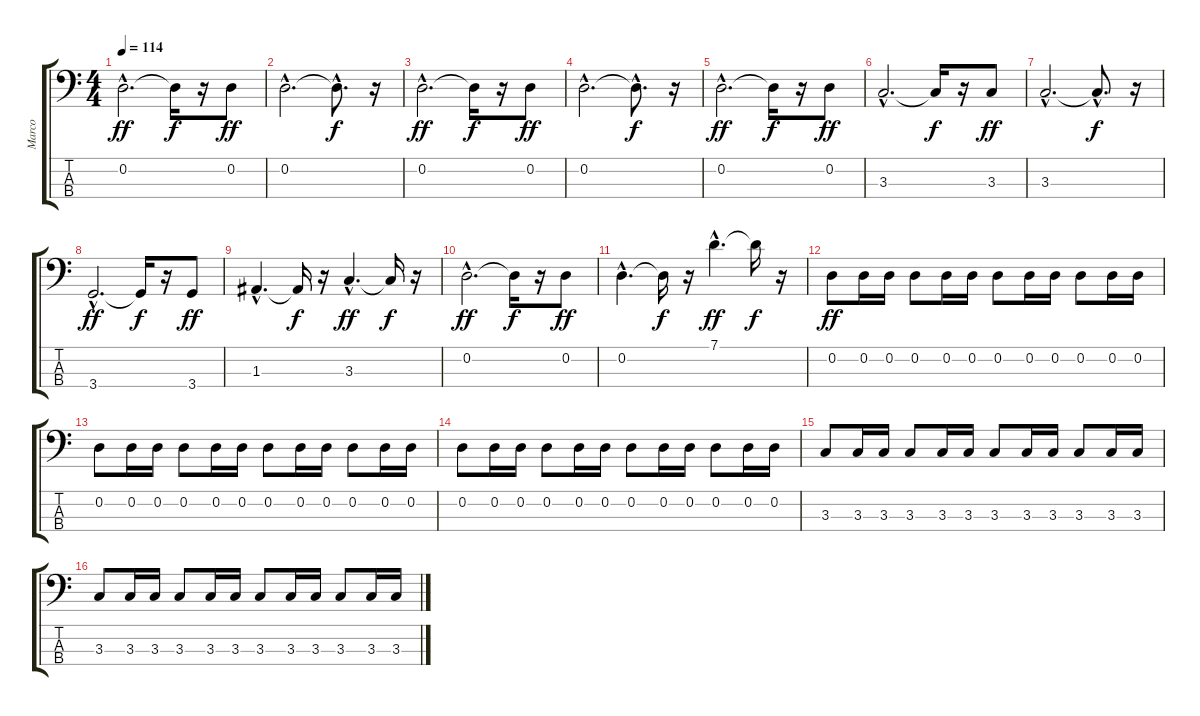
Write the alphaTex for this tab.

\track ("Marco" "Marco") {instrument electricbassfinger}
\staff {score tabs}
\tuning (G2 D2 A1 E1) {hide}
\ts (4 4)
\tempo 114
\clef f4
\ks c
0.2{hac}.2{d dy ff} 0.2{t}.16{dy f} r.16 0.2.8{dy ff} |
0.2{hac}.2{d} 0.2{hac t}.8{d dy f} r.16 |
0.2{hac}.2{d dy ff} 0.2{t}.16{dy f} r.16 0.2.8{dy ff} |
0.2{hac}.2{d} 0.2{hac t}.8{d dy f} r.16 |
0.2{hac}.2{d dy ff} 0.2{t}.16{dy f} r.16 0.2.8{dy ff} |
3.3{hac}.2{d} 3.3{t}.16{dy f} r.16 3.3.8{dy ff} |
3.3{hac}.2{d} 3.3{hac t}.8{d dy f} r.16 |
3.4{hac}.2{d dy ff} 3.4{t}.16{dy f} r.16 3.4.8{dy ff} |
1.3{hac}.4{d} 1.3{t}.16{dy f} r.16 3.3{hac}.4{d dy ff} 3.3{t}.16{dy f} r.16 |
0.2{hac}.2{d dy ff} 0.2{t}.16{dy f} r.16 0.2.8{dy ff} |
0.2{hac}.4{d} 0.2{t}.16{dy f} r.16 7.1{hac}.4{d dy ff} 7.1{t}.16{dy f} r.16 |
0.2.8{dy ff} 0.2.16 0.2.16 0.2.8 0.2.16 0.2.16 0.2.8 0.2.16 0.2.16 0.2.8 0.2.16 0.2.16 |
0.2.8 0.2.16 0.2.16 0.2.8 0.2.16 0.2.16 0.2.8 0.2.16 0.2.16 0.2.8 0.2.16 0.2.16 |
0.2.8 0.2.16 0.2.16 0.2.8 0.2.16 0.2.16 0.2.8 0.2.16 0.2.16 0.2.8 0.2.16 0.2.16 |
3.3.8 3.3.16 3.3.16 3.3.8 3.3.16 3.3.16 3.3.8 3.3.16 3.3.16 3.3.8 3.3.16 3.3.16 |
3.3.8 3.3.16 3.3.16 3.3.8 3.3.16 3.3.16 3.3.8 3.3.16 3.3.16 3.3.8 3.3.16 3.3.16
